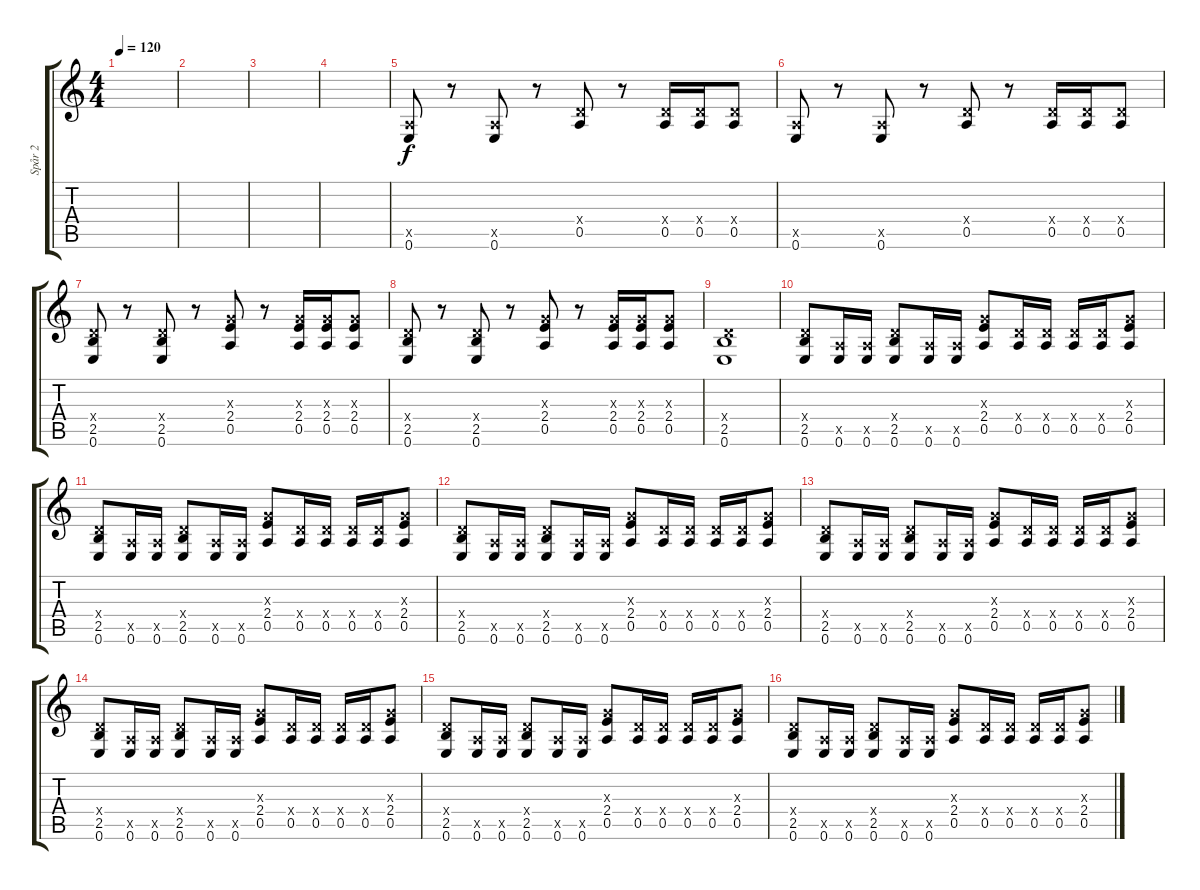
\track ("Spår 2" "Spår 2") {instrument distortionguitar}
\staff {score tabs}
\tuning (E4 B3 G3 D3 A2 E2) {hide}
\ts (4 4)
\tempo 120
\clef g2
\ks c
|
|
|
|
(0.5{x} 0.6).8 r.8 (0.5{x} 0.6).8 r.8 (0.4{x} 0.5).8 r.8 (0.4{x} 0.5).16 (0.4{x} 0.5).16 (0.4{x} 0.5).8 |
(0.5{x} 0.6).8 r.8 (0.5{x} 0.6).8 r.8 (0.4{x} 0.5).8 r.8 (0.4{x} 0.5).16 (0.4{x} 0.5).16 (0.4{x} 0.5).8 |
(0.4{x} 2.5 0.6).8 r.8 (0.4{x} 2.5 0.6).8 r.8 (0.3{x} 2.4 0.5).8 r.8 (0.3{x} 2.4 0.5).16 (0.3{x} 2.4 0.5).16 (0.3{x} 2.4 0.5).8 |
(0.4{x} 2.5 0.6).8 r.8 (0.4{x} 2.5 0.6).8 r.8 (0.3{x} 2.4 0.5).8 r.8 (0.3{x} 2.4 0.5).16 (0.3{x} 2.4 0.5).16 (0.3{x} 2.4 0.5).8 |
(0.4{x} 2.5 0.6).1 |
(0.4{x} 2.5 0.6).8 (0.5{x} 0.6).16 (0.5{x} 0.6).16 (0.4{x} 2.5 0.6).8 (0.5{x} 0.6).16 (0.5{x} 0.6).16 (0.3{x} 2.4 0.5).8 (0.4{x} 0.5).16 (0.4{x} 0.5).16 (0.4{x} 0.5).16 (0.4{x} 0.5).16 (0.3{x} 2.4 0.5).8 |
(0.4{x} 2.5 0.6).8 (0.5{x} 0.6).16 (0.5{x} 0.6).16 (0.4{x} 2.5 0.6).8 (0.5{x} 0.6).16 (0.5{x} 0.6).16 (0.3{x} 2.4 0.5).8 (0.4{x} 0.5).16 (0.4{x} 0.5).16 (0.4{x} 0.5).16 (0.4{x} 0.5).16 (0.3{x} 2.4 0.5).8 |
(0.4{x} 2.5 0.6).8 (0.5{x} 0.6).16 (0.5{x} 0.6).16 (0.4{x} 2.5 0.6).8 (0.5{x} 0.6).16 (0.5{x} 0.6).16 (0.3{x} 2.4 0.5).8 (0.4{x} 0.5).16 (0.4{x} 0.5).16 (0.4{x} 0.5).16 (0.4{x} 0.5).16 (0.3{x} 2.4 0.5).8 |
(0.4{x} 2.5 0.6).8 (0.5{x} 0.6).16 (0.5{x} 0.6).16 (0.4{x} 2.5 0.6).8 (0.5{x} 0.6).16 (0.5{x} 0.6).16 (0.3{x} 2.4 0.5).8 (0.4{x} 0.5).16 (0.4{x} 0.5).16 (0.4{x} 0.5).16 (0.4{x} 0.5).16 (0.3{x} 2.4 0.5).8 |
(0.4{x} 2.5 0.6).8 (0.5{x} 0.6).16 (0.5{x} 0.6).16 (0.4{x} 2.5 0.6).8 (0.5{x} 0.6).16 (0.5{x} 0.6).16 (0.3{x} 2.4 0.5).8 (0.4{x} 0.5).16 (0.4{x} 0.5).16 (0.4{x} 0.5).16 (0.4{x} 0.5).16 (0.3{x} 2.4 0.5).8 |
(0.4{x} 2.5 0.6).8 (0.5{x} 0.6).16 (0.5{x} 0.6).16 (0.4{x} 2.5 0.6).8 (0.5{x} 0.6).16 (0.5{x} 0.6).16 (0.3{x} 2.4 0.5).8 (0.4{x} 0.5).16 (0.4{x} 0.5).16 (0.4{x} 0.5).16 (0.4{x} 0.5).16 (0.3{x} 2.4 0.5).8 |
(0.4{x} 2.5 0.6).8 (0.5{x} 0.6).16 (0.5{x} 0.6).16 (0.4{x} 2.5 0.6).8 (0.5{x} 0.6).16 (0.5{x} 0.6).16 (0.3{x} 2.4 0.5).8 (0.4{x} 0.5).16 (0.4{x} 0.5).16 (0.4{x} 0.5).16 (0.4{x} 0.5).16 (0.3{x} 2.4 0.5).8
